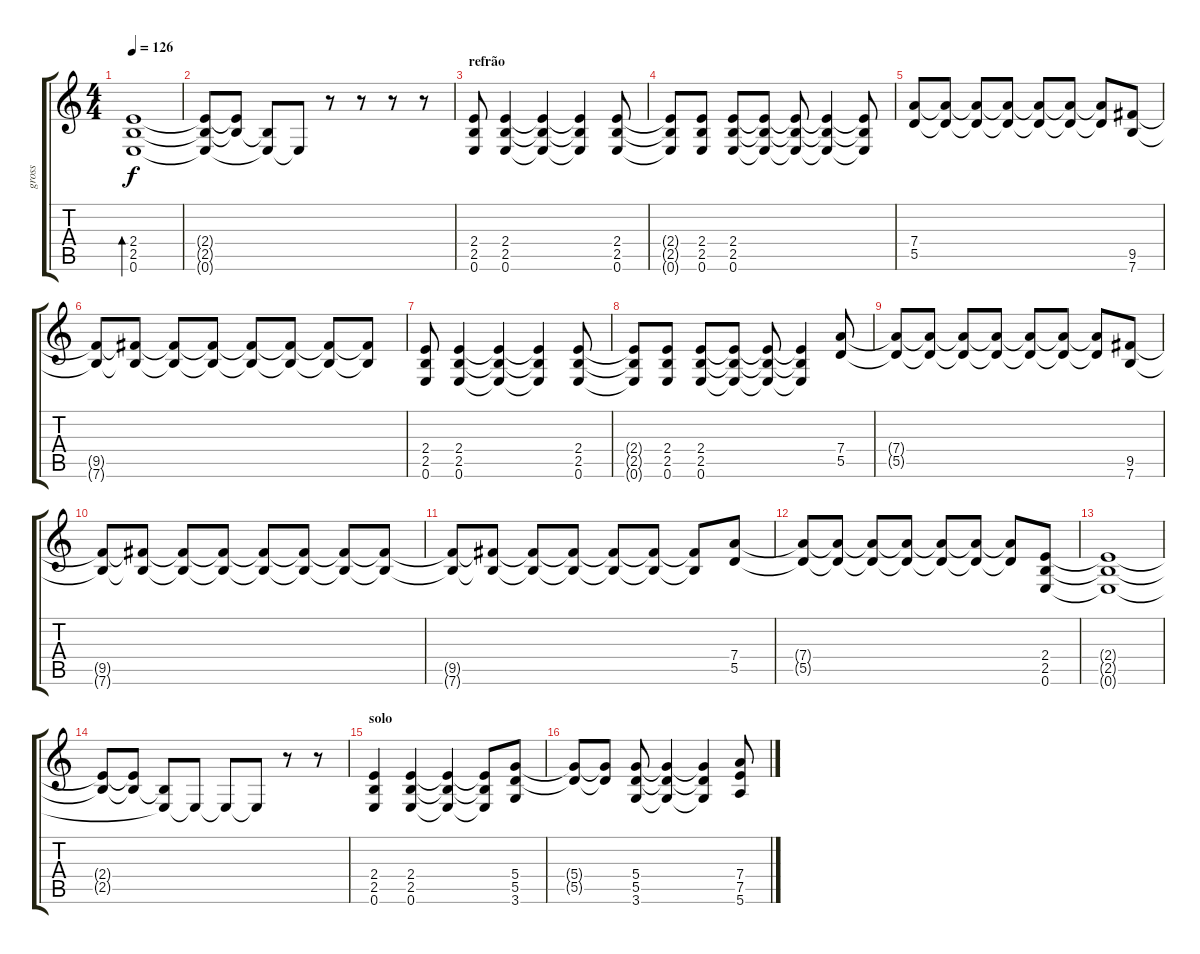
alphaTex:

\track ("gross" "gross") {instrument overdrivenguitar}
\staff {score tabs}
\tuning (E4 B3 G3 D3 A2 E2) {hide}
\ts (4 4)
\tempo 126
\clef g2
\ks c
(2.4 2.5 0.6).1{bd 60 dy f} |
(2.4{t} 2.5{t} 0.6{t}).8 (2.4{t} 2.5{t}).8 (2.5{t} 0.6{t}).8 0.6{t}.8 r.8 r.8 r.8 r.8 |
\section ("" "refrão")
(2.4 2.5 0.6).8 (2.4 2.5 0.6).4 (2.4{t} 2.5{t} 0.6{t}).4 (2.4{t} 2.5{t} 0.6{t}).4 (2.4 2.5 0.6).8 |
(2.4{t} 2.5{t} 0.6{t}).8 (2.4 2.5 0.6).8 (2.4 2.5 0.6).8 (2.4{t} 2.5{t} 0.6{t}).8 (2.4{t} 2.5{t} 0.6{t}).8 (2.4{t} 2.5{t} 0.6{t}).4 (2.4{t} 2.5{t} 0.6{t}).8 |
(7.4 5.5).8 (7.4{t} 5.5{t}).8 (7.4{t} 5.5{t}).8 (7.4{t} 5.5{t}).8 (7.4{t} 5.5{t}).8 (7.4{t} 5.5{t}).8 (7.4{t} 5.5{t}).8 (9.5 7.6).8 |
(9.5{t} 7.6{t}).8 (9.5{t} 7.6{t}).8 (9.5{t} 7.6{t}).8 (9.5{t} 7.6{t}).8 (9.5{t} 7.6{t}).8 (9.5{t} 7.6{t}).8 (9.5{t} 7.6{t}).8 (9.5{t} 7.6{t}).8 |
(2.4 2.5 0.6).8 (2.4 2.5 0.6).4 (2.4{t} 2.5{t} 0.6{t}).4 (2.4{t} 2.5{t} 0.6{t}).4 (2.4 2.5 0.6).8 |
(2.4{t} 2.5{t} 0.6{t}).8 (2.4 2.5 0.6).8 (2.4 2.5 0.6).8 (2.4{t} 2.5{t} 0.6{t}).8 (2.4{t} 2.5{t} 0.6{t}).8 (2.4{t} 2.5{t} 0.6{t}).4 (7.4 5.5).8 |
(7.4{t} 5.5{t}).8 (7.4{t} 5.5{t}).8 (7.4{t} 5.5{t}).8 (7.4{t} 5.5{t}).8 (7.4{t} 5.5{t}).8 (7.4{t} 5.5{t}).8 (7.4{t} 5.5{t}).8 (9.5 7.6).8 |
(9.5{t} 7.6{t}).8 (9.5{t} 7.6{t}).8 (9.5{t} 7.6{t}).8 (9.5{t} 7.6{t}).8 (9.5{t} 7.6{t}).8 (9.5{t} 7.6{t}).8 (9.5{t} 7.6{t}).8 (9.5{t} 7.6{t}).8 |
(9.5{t} 7.6{t}).8 (9.5{t} 7.6{t}).8 (9.5{t} 7.6{t}).8 (9.5{t} 7.6{t}).8 (9.5{t} 7.6{t}).8 (9.5{t} 7.6{t}).8 (9.5{t} 7.6{t}).8 (7.4 5.5).8 |
(7.4{t} 5.5{t}).8 (7.4{t} 5.5{t}).8 (7.4{t} 5.5{t}).8 (7.4{t} 5.5{t}).8 (7.4{t} 5.5{t}).8 (7.4{t} 5.5{t}).8 (7.4{t} 5.5{t}).8 (2.4 2.5 0.6).8 |
(2.4{t} 2.5{t} 0.6{t}).1 |
(2.4{t} 2.5{t}).8 (2.4{t} 2.5{t}).8 (2.5{t} 0.6{t}).8 0.6{t}.8 0.6{t}.8 0.6{t}.8 r.8 r.8 |
\section ("" "solo")
(2.4 2.5 0.6).4 (2.4 2.5 0.6).4 (2.4{t} 2.5{t} 0.6{t}).4 (2.4{t} 2.5{t} 0.6{t}).8 (5.4 5.5 3.6).8 |
(5.4{t} 5.5{t}).8 (5.4{t} 5.5{t}).8 (5.4 5.5 3.6).8 (5.4{t} 5.5{t} 3.6{t}).4 (5.4{t} 5.5{t} 3.6{t}).4 (7.4 7.5 5.6).8
